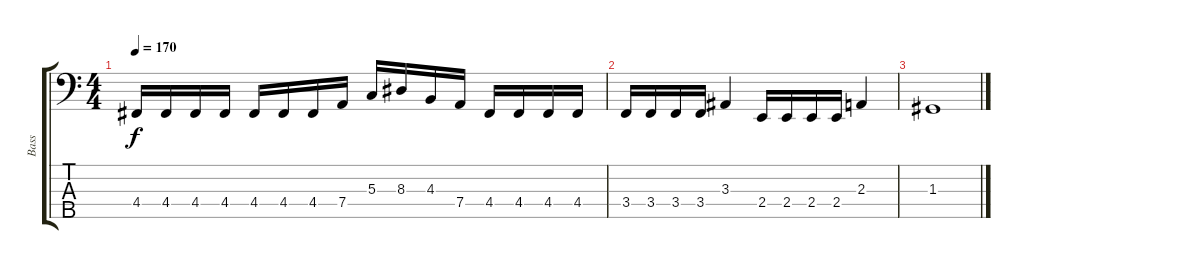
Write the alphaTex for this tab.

\track ("Bass" "Bass") {instrument electricbasspick}
\staff {score tabs}
\tuning (F2 C2 G1 D1 A0) {hide}
\ts (4 4)
\tempo 170
\clef f4
\ks c
4.4.16{dy f} 4.4.16 4.4.16 4.4.16 4.4.16 4.4.16 4.4.16 7.4.16 5.3.16 8.3.16 4.3.16 7.4.16 4.4.16 4.4.16 4.4.16 4.4.16 |
3.4.16 3.4.16 3.4.16 3.4.16 3.3.4 2.4.16 2.4.16 2.4.16 2.4.16 2.3.4 |
1.3.1
